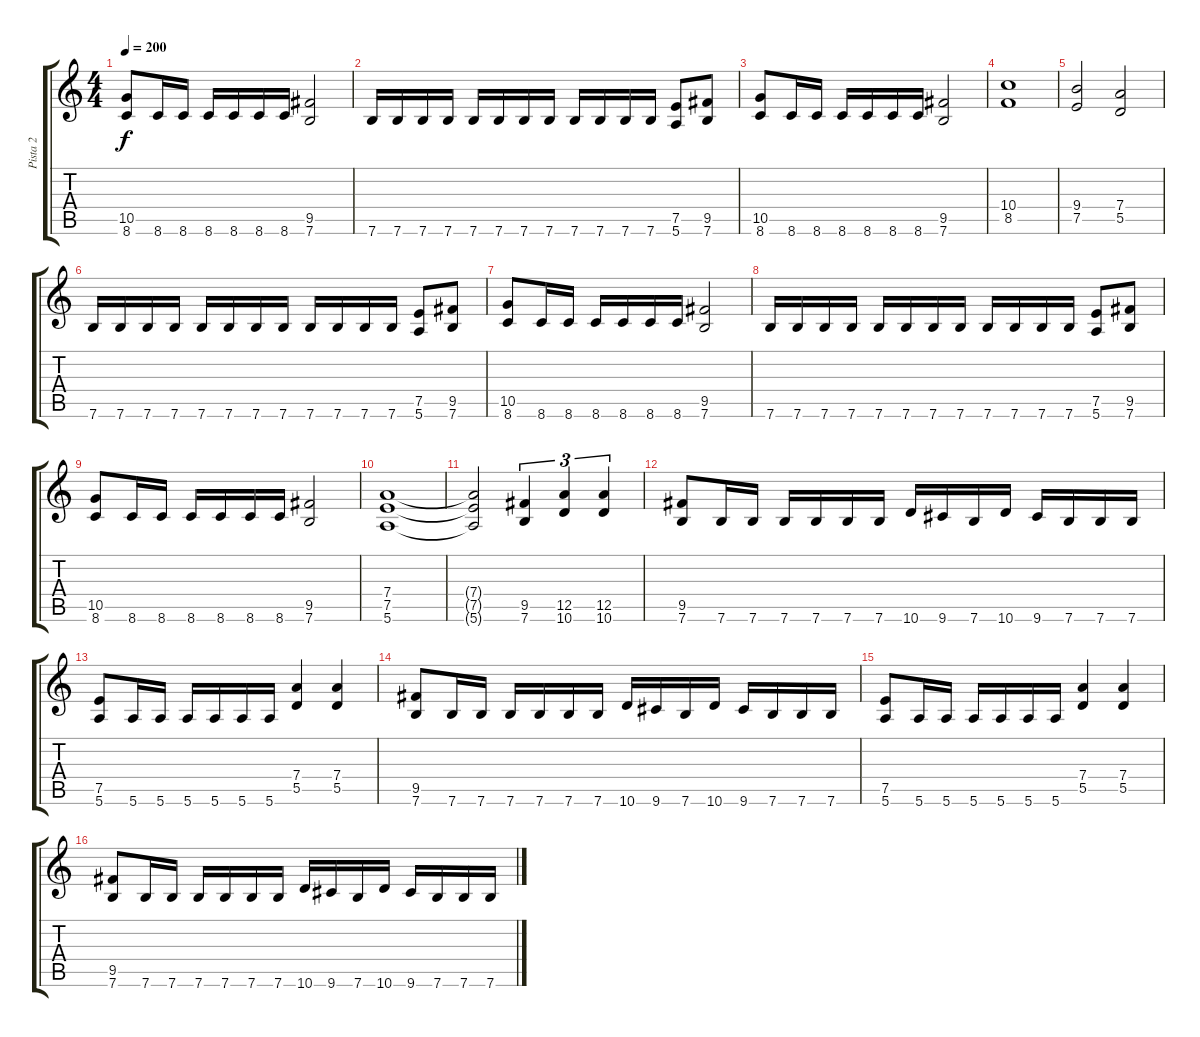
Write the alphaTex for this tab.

\track ("Pista 2" "Pista 2") {instrument distortionguitar}
\staff {score tabs}
\tuning (E4 B3 G3 D3 A2 E2) {hide}
\ts (4 4)
\tempo 200
\clef g2
\ks c
(10.5 8.6).8{dy f} 8.6.16 8.6.16 8.6.16 8.6.16 8.6.16 8.6.16 (9.5 7.6).2 |
7.6.16 7.6.16 7.6.16 7.6.16 7.6.16 7.6.16 7.6.16 7.6.16 7.6.16 7.6.16 7.6.16 7.6.16 (7.5 5.6).8 (9.5 7.6).8 |
(10.5 8.6).8 8.6.16 8.6.16 8.6.16 8.6.16 8.6.16 8.6.16 (9.5 7.6).2 |
(10.4 8.5).1 |
(9.4 7.5).2 (7.4 5.5).2 |
7.6.16 7.6.16 7.6.16 7.6.16 7.6.16 7.6.16 7.6.16 7.6.16 7.6.16 7.6.16 7.6.16 7.6.16 (7.5 5.6).8 (9.5 7.6).8 |
(10.5 8.6).8 8.6.16 8.6.16 8.6.16 8.6.16 8.6.16 8.6.16 (9.5 7.6).2 |
7.6.16 7.6.16 7.6.16 7.6.16 7.6.16 7.6.16 7.6.16 7.6.16 7.6.16 7.6.16 7.6.16 7.6.16 (7.5 5.6).8 (9.5 7.6).8 |
(10.5 8.6).8 8.6.16 8.6.16 8.6.16 8.6.16 8.6.16 8.6.16 (9.5 7.6).2 |
(7.4 7.5 5.6).1 |
(7.4{t} 7.5{t} 5.6{t}).2 (9.5 7.6).4{tu (3 2)} (12.5 10.6).4{tu (3 2)} (12.5 10.6).4{tu (3 2)} |
(9.5 7.6).8 7.6.16 7.6.16 7.6.16 7.6.16 7.6.16 7.6.16 10.6.16 9.6.16 7.6.16 10.6.16 9.6.16 7.6.16 7.6.16 7.6.16 |
(7.5 5.6).8 5.6.16 5.6.16 5.6.16 5.6.16 5.6.16 5.6.16 (7.4 5.5).4 (7.4 5.5).4 |
(9.5 7.6).8 7.6.16 7.6.16 7.6.16 7.6.16 7.6.16 7.6.16 10.6.16 9.6.16 7.6.16 10.6.16 9.6.16 7.6.16 7.6.16 7.6.16 |
(7.5 5.6).8 5.6.16 5.6.16 5.6.16 5.6.16 5.6.16 5.6.16 (7.4 5.5).4 (7.4 5.5).4 |
(9.5 7.6).8 7.6.16 7.6.16 7.6.16 7.6.16 7.6.16 7.6.16 10.6.16 9.6.16 7.6.16 10.6.16 9.6.16 7.6.16 7.6.16 7.6.16
